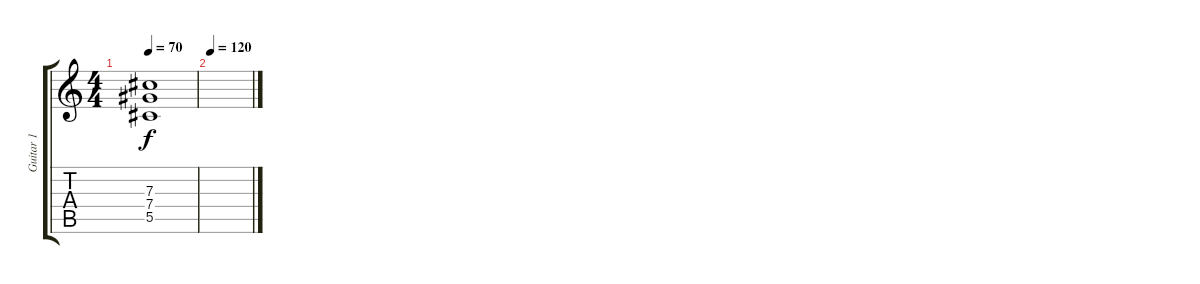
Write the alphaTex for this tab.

\track ("Guitar 1" "Guitar 1") {instrument distortionguitar}
\staff {score tabs}
\tuning (Eb4 Bb3 Gb3 Db3 Ab2 Eb2) {hide}
\ts (4 4)
\tempo 70
\clef g2
\ks c
(7.3{t} 7.4{t} 5.5{t}).1{dy f volume 0} |
\tempo 120
